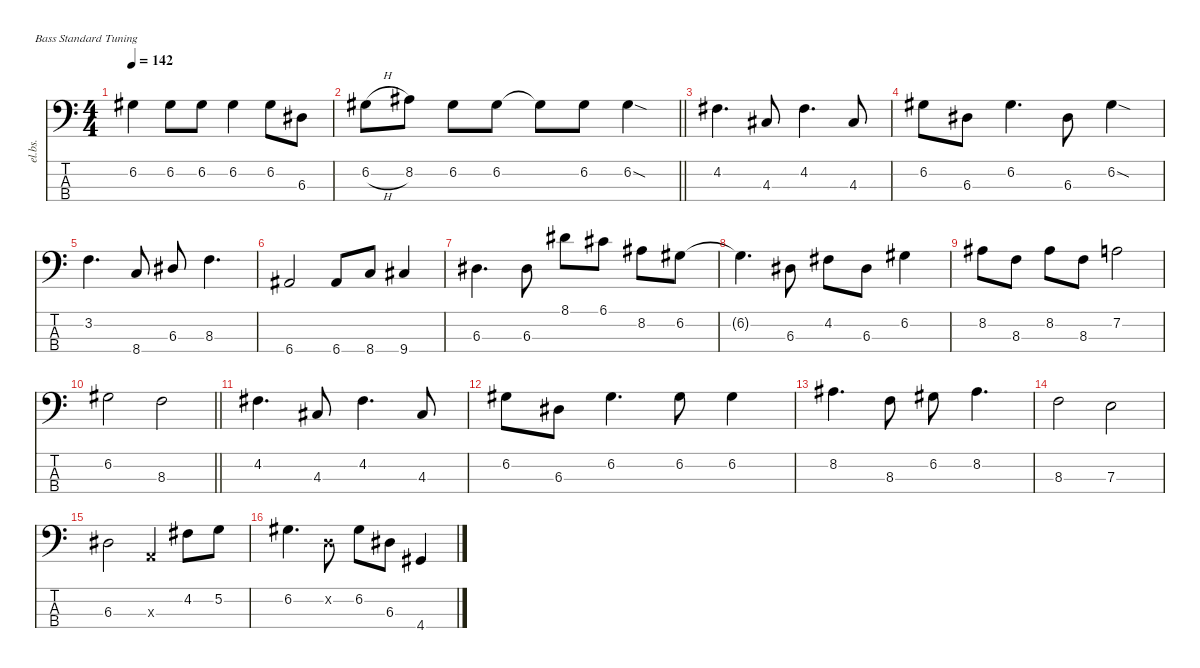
\defaultSystemsLayout 4
\hideDynamics
\bracketExtendMode nobrackets
\track ("Electric Bass" "el.bs.") {instrument electricbassfinger}
\staff {score tabs}
\tuning (G2 D2 A1 E1)
\ts (4 4)
\tempo 142
\clef f4
\ks c
6.2{acc #}.4{dy mf beam Down} 6.2{acc #}.8{beam Down} 6.2{acc #}.8{beam Down} 6.2{acc #}.4{beam Down} 6.2{acc #}.8{beam Down} 6.3{acc #}.8{beam Down} |
\barLineRight lightlight
6.2{h acc #}.8{beam Down} 8.2{acc #}.8{beam Down} 6.2{acc #}.8{beam Down} 6.2{acc #}.8{beam Down} 6.2{t acc #}.8{beam Down} 6.2{acc #}.8{beam Down} 6.2{sod acc #}.4{beam Down} |
4.2{acc #}.4{d beam Down} 4.3{acc #}.8{beam Up} 4.2{acc #}.4{d beam Down} 4.3{acc #}.8{beam Up} |
6.2{acc #}.8{beam Down} 6.3{acc #}.8{beam Down} 6.2{acc #}.4{d beam Down} 6.3{acc #}.8{beam Down} 6.2{sod acc #}.4{beam Down} |
3.2.4{d beam Down} 8.4.8{beam Up} 6.3{acc #}.8{beam Up} 8.3.4{d beam Down} |
6.4{acc #}.2{beam Up} 6.4{acc #}.8{beam Up} 8.4.8{beam Up} 9.4{acc #}.4{beam Up} |
6.3{acc #}.4{d beam Down} 6.3{acc #}.8{beam Down} 8.1{acc #}.8{beam Down} 6.1{acc #}.8{beam Down} 8.2{acc #}.8{beam Down} 6.2{acc #}.8{beam Down} |
6.2{t acc #}.4{d beam Down} 6.3{acc #}.8{beam Down} 4.2{acc #}.8{beam Down} 6.3{acc #}.8{beam Down} 6.2{acc #}.4{beam Down} |
8.2{acc #}.8{beam Down} 8.3.8{beam Down} 8.2{acc #}.8{beam Down} 8.3.8{beam Down} 7.2.2{beam Down} |
\barLineRight lightlight
6.2{acc #}.2{beam Down} 8.3.2{beam Down} |
4.2{acc #}.4{d beam Down} 4.3{acc #}.8{beam Up} 4.2{acc #}.4{d beam Down} 4.3{acc #}.8{beam Up} |
6.2{acc #}.8{beam Down} 6.3{acc #}.8{beam Down} 6.2{acc #}.4{d beam Down} 6.2{acc #}.8{beam Down} 6.2{acc #}.4{beam Down} |
8.2{acc #}.4{d beam Down} 8.3.8{beam Down} 6.2{acc #}.8{beam Down} 8.2{acc #}.4{d beam Down} |
8.3.2{beam Down} 7.3.2{beam Down} |
6.3{acc #}.2{beam Down} 0.3{x}.4{beam Up} 4.2{acc #}.8{beam Down} 5.2.8{beam Down} |
6.2{acc #}.4{d beam Down} 0.2{x}.8{beam Down} 6.2{acc #}.8{beam Down} 6.3{acc #}.8{beam Down} 4.4{acc #}.4{beam Up}
